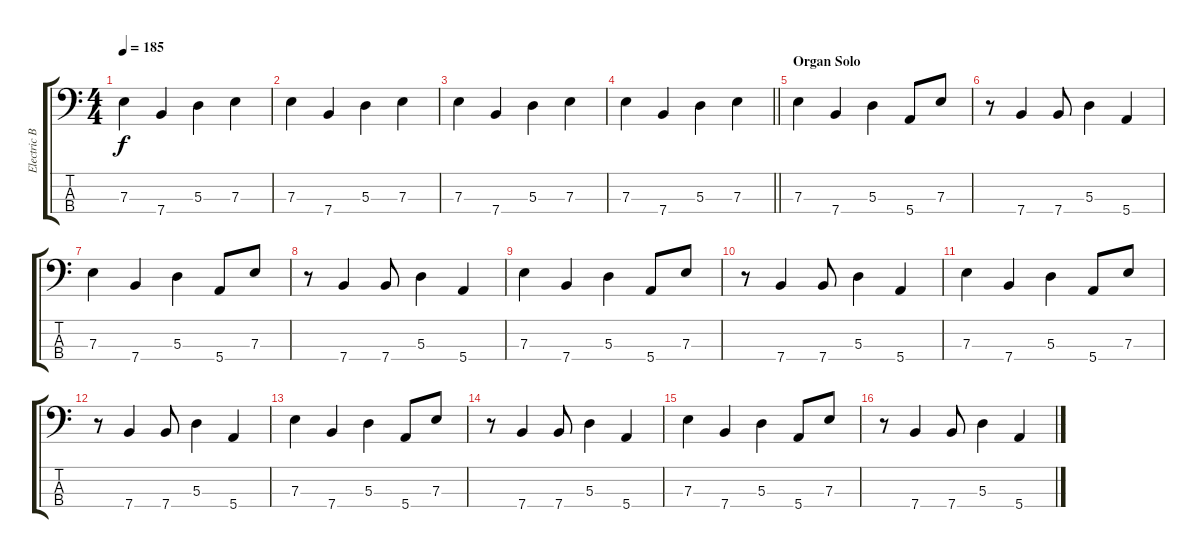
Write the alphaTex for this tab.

\track ("Electric Bass" "Electric B") {instrument electricbassfinger}
\staff {score tabs}
\tuning (G2 D2 A1 E1) {hide}
\ts (4 4)
\tempo 185
\clef f4
\ks c
7.3.4{dy f} 7.4.4 5.3.4 7.3.4 |
7.3.4 7.4.4 5.3.4 7.3.4 |
7.3.4 7.4.4 5.3.4 7.3.4 |
\barLineRight lightlight
7.3.4 7.4.4 5.3.4 7.3.4 |
\section ("" "Organ Solo")
7.3.4 7.4.4 5.3.4 5.4.8 7.3.8 |
r.8 7.4.4 7.4.8 5.3.4 5.4.4 |
7.3.4 7.4.4 5.3.4 5.4.8 7.3.8 |
r.8 7.4.4 7.4.8 5.3.4 5.4.4 |
7.3.4 7.4.4 5.3.4 5.4.8 7.3.8 |
r.8 7.4.4 7.4.8 5.3.4 5.4.4 |
7.3.4 7.4.4 5.3.4 5.4.8 7.3.8 |
r.8 7.4.4 7.4.8 5.3.4 5.4.4 |
7.3.4 7.4.4 5.3.4 5.4.8 7.3.8 |
r.8 7.4.4 7.4.8 5.3.4 5.4.4 |
7.3.4 7.4.4 5.3.4 5.4.8 7.3.8 |
r.8 7.4.4 7.4.8 5.3.4 5.4.4
